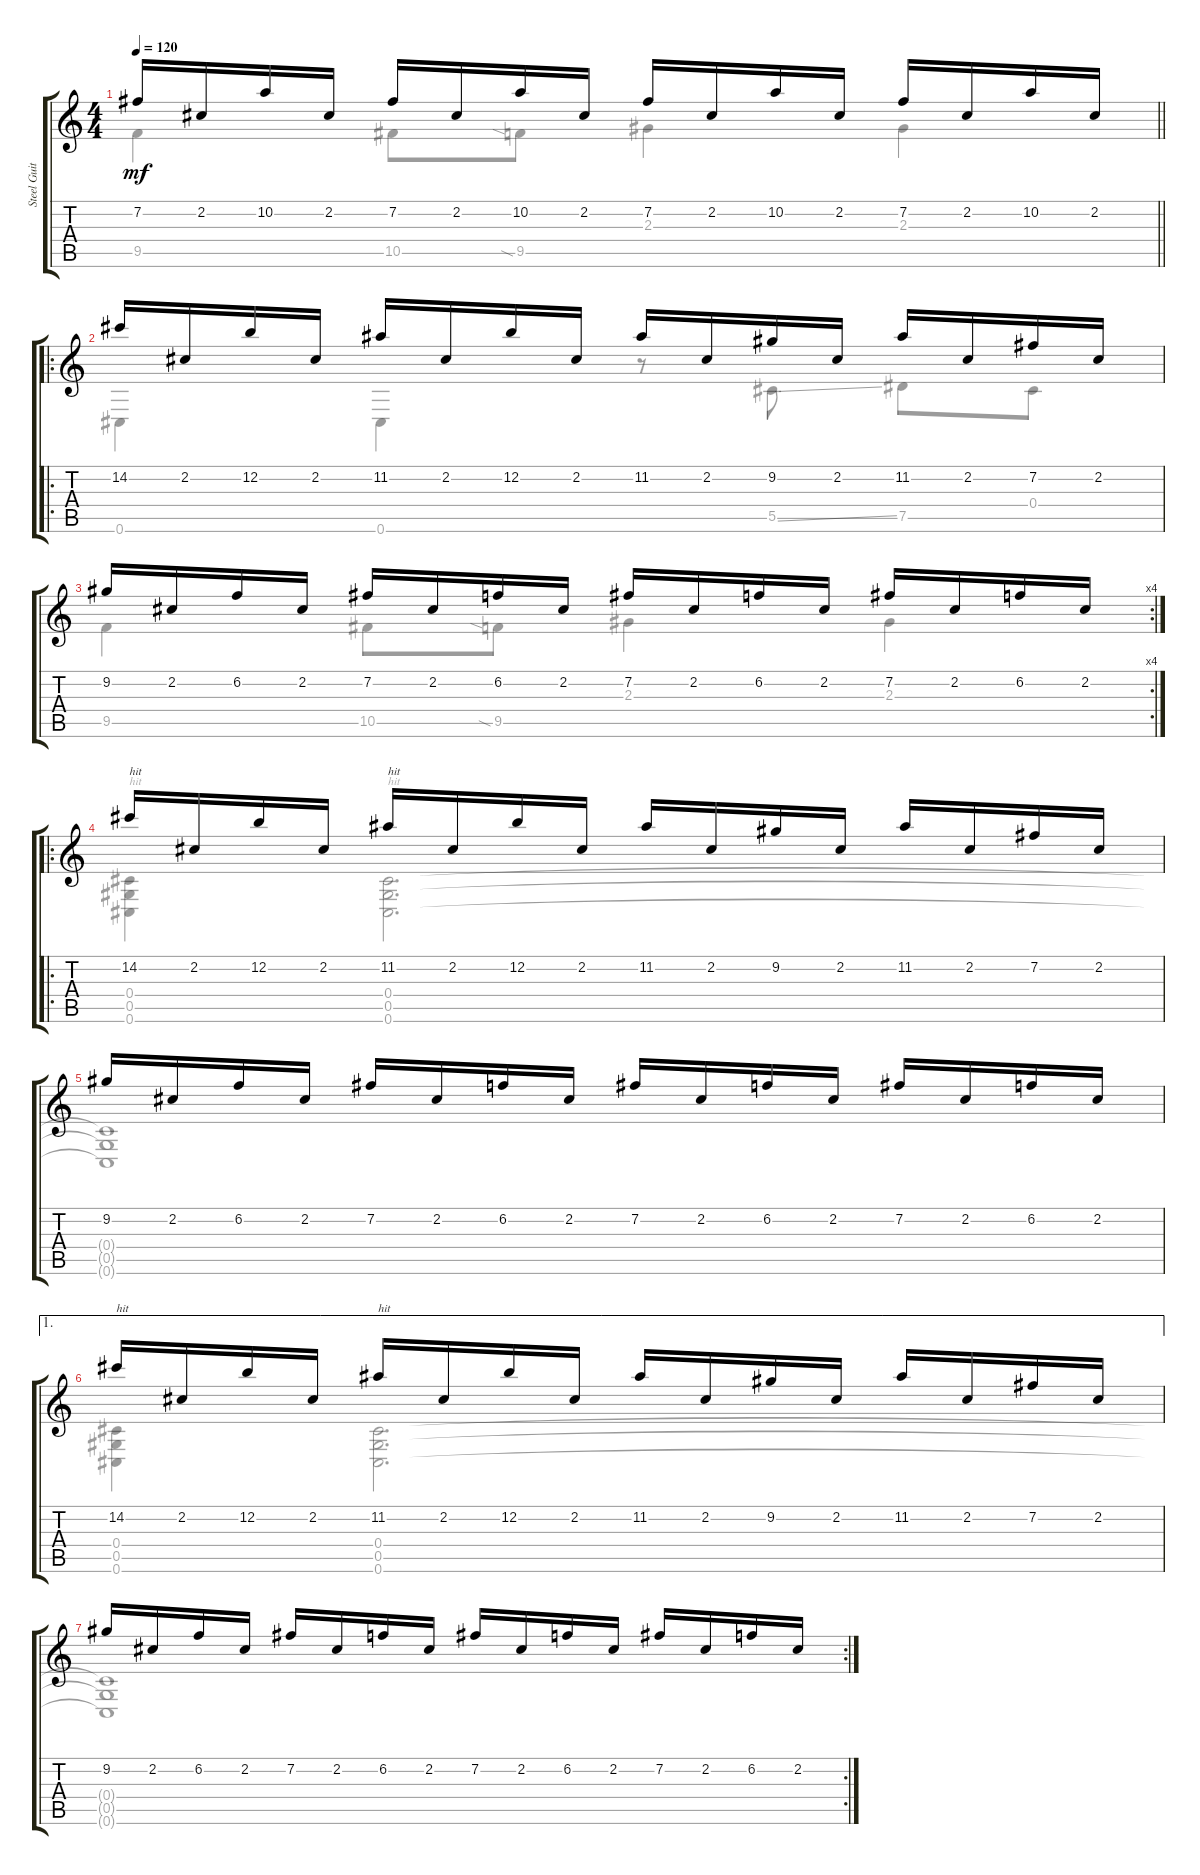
\track ("Steel Guitar" "Steel Guit") {instrument acousticguitarsteel}
\staff {score tabs}
\tuning (Eb4 B3 Gb3 Db3 Ab2 Db2) {hide}
\voice
\ts (4 4)
\tempo 120
\clef g2
\barLineRight lightlight
\ks c
7.2.16{dy mf} 2.2.16 10.2.16 2.2.16 7.2.16 2.2.16 10.2.16 2.2.16 7.2.16 2.2.16 10.2.16 2.2.16 7.2.16 2.2.16 10.2.16 2.2.16 |
\ro
14.2.16 2.2.16 12.2.16 2.2.16 11.2.16 2.2.16 12.2.16 2.2.16 11.2.16 2.2.16 9.2.16 2.2.16 11.2.16 2.2.16 7.2.16 2.2.16 |
\rc 4
9.2.16 2.2.16 6.2.16 2.2.16 7.2.16 2.2.16 6.2.16 2.2.16 7.2.16 2.2.16 6.2.16 2.2.16 7.2.16 2.2.16 6.2.16 2.2.16 |
\ro
14.2.16{txt "hit"} 2.2.16 12.2.16 2.2.16 11.2.16{txt "hit"} 2.2.16 12.2.16 2.2.16 11.2.16 2.2.16 9.2.16 2.2.16 11.2.16 2.2.16 7.2.16 2.2.16 |
9.2.16 2.2.16 6.2.16 2.2.16 7.2.16 2.2.16 6.2.16 2.2.16 7.2.16 2.2.16 6.2.16 2.2.16 7.2.16 2.2.16 6.2.16 2.2.16 |
\ae 1
14.2.16{txt "hit"} 2.2.16 12.2.16 2.2.16 11.2.16{txt "hit"} 2.2.16 12.2.16 2.2.16 11.2.16 2.2.16 9.2.16 2.2.16 11.2.16 2.2.16 7.2.16 2.2.16 |
\rc 2
9.2.16 2.2.16 6.2.16 2.2.16 7.2.16 2.2.16 6.2.16 2.2.16 7.2.16 2.2.16 6.2.16 2.2.16 7.2.16 2.2.16 6.2.16 2.2.16
\voice
\clef g2
\ottava regular
\simile none
\barLineRight lightlight
\ks c
9.5.4{dy mf} 10.5.8 9.5{sia}.8 2.3.4 2.3.4 |
0.6.4 0.6.4 r.8 5.5{ss}.8 7.5.8 0.4.8 |
9.5.4 10.5.8 9.5{sia}.8 2.3.4 2.3.4 |
(0.4 0.5 0.6).4{txt "hit"} (0.4 0.5 0.6).2{d txt "hit"} |
(0.4{t} 0.5{t} 0.6{t}).1 |
(0.4 0.5 0.6).4 (0.4 0.5 0.6).2{d} |
(0.4{t} 0.5{t} 0.6{t}).1
